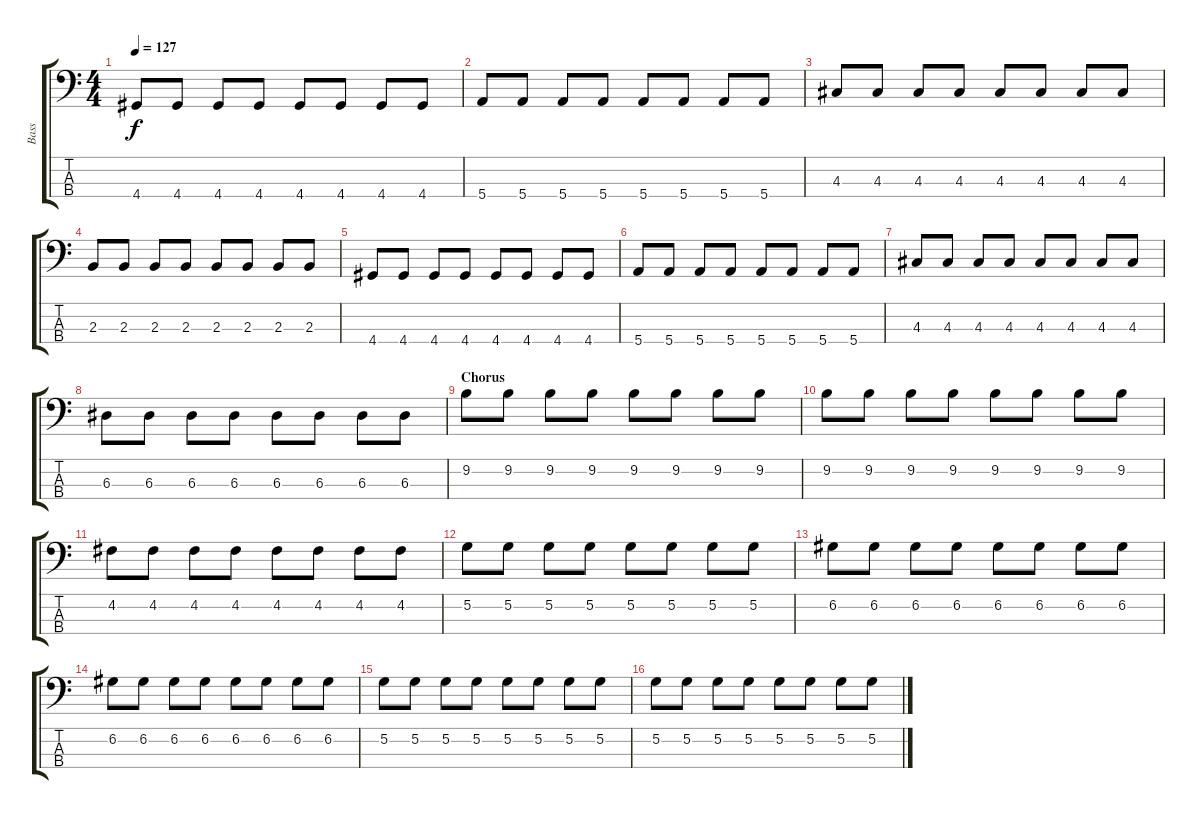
\track ("Bass" "Bass") {instrument electricbasspick}
\staff {score tabs}
\tuning (G2 D2 A1 E1) {hide}
\ts (4 4)
\tempo 127
\clef f4
\ks c
4.4.8{dy f} 4.4.8 4.4.8 4.4.8 4.4.8 4.4.8 4.4.8 4.4.8 |
5.4.8 5.4.8 5.4.8 5.4.8 5.4.8 5.4.8 5.4.8 5.4.8 |
4.3.8 4.3.8 4.3.8 4.3.8 4.3.8 4.3.8 4.3.8 4.3.8 |
2.3.8 2.3.8 2.3.8 2.3.8 2.3.8 2.3.8 2.3.8 2.3.8 |
4.4.8 4.4.8 4.4.8 4.4.8 4.4.8 4.4.8 4.4.8 4.4.8 |
5.4.8 5.4.8 5.4.8 5.4.8 5.4.8 5.4.8 5.4.8 5.4.8 |
4.3.8 4.3.8 4.3.8 4.3.8 4.3.8 4.3.8 4.3.8 4.3.8 |
6.3.8 6.3.8 6.3.8 6.3.8 6.3.8 6.3.8 6.3.8 6.3.8 |
\section ("" "Chorus")
9.2.8 9.2.8 9.2.8 9.2.8 9.2.8 9.2.8 9.2.8 9.2.8 |
9.2.8 9.2.8 9.2.8 9.2.8 9.2.8 9.2.8 9.2.8 9.2.8 |
4.2.8 4.2.8 4.2.8 4.2.8 4.2.8 4.2.8 4.2.8 4.2.8 |
5.2.8 5.2.8 5.2.8 5.2.8 5.2.8 5.2.8 5.2.8 5.2.8 |
6.2.8 6.2.8 6.2.8 6.2.8 6.2.8 6.2.8 6.2.8 6.2.8 |
6.2.8 6.2.8 6.2.8 6.2.8 6.2.8 6.2.8 6.2.8 6.2.8 |
5.2.8 5.2.8 5.2.8 5.2.8 5.2.8 5.2.8 5.2.8 5.2.8 |
5.2.8 5.2.8 5.2.8 5.2.8 5.2.8 5.2.8 5.2.8 5.2.8
